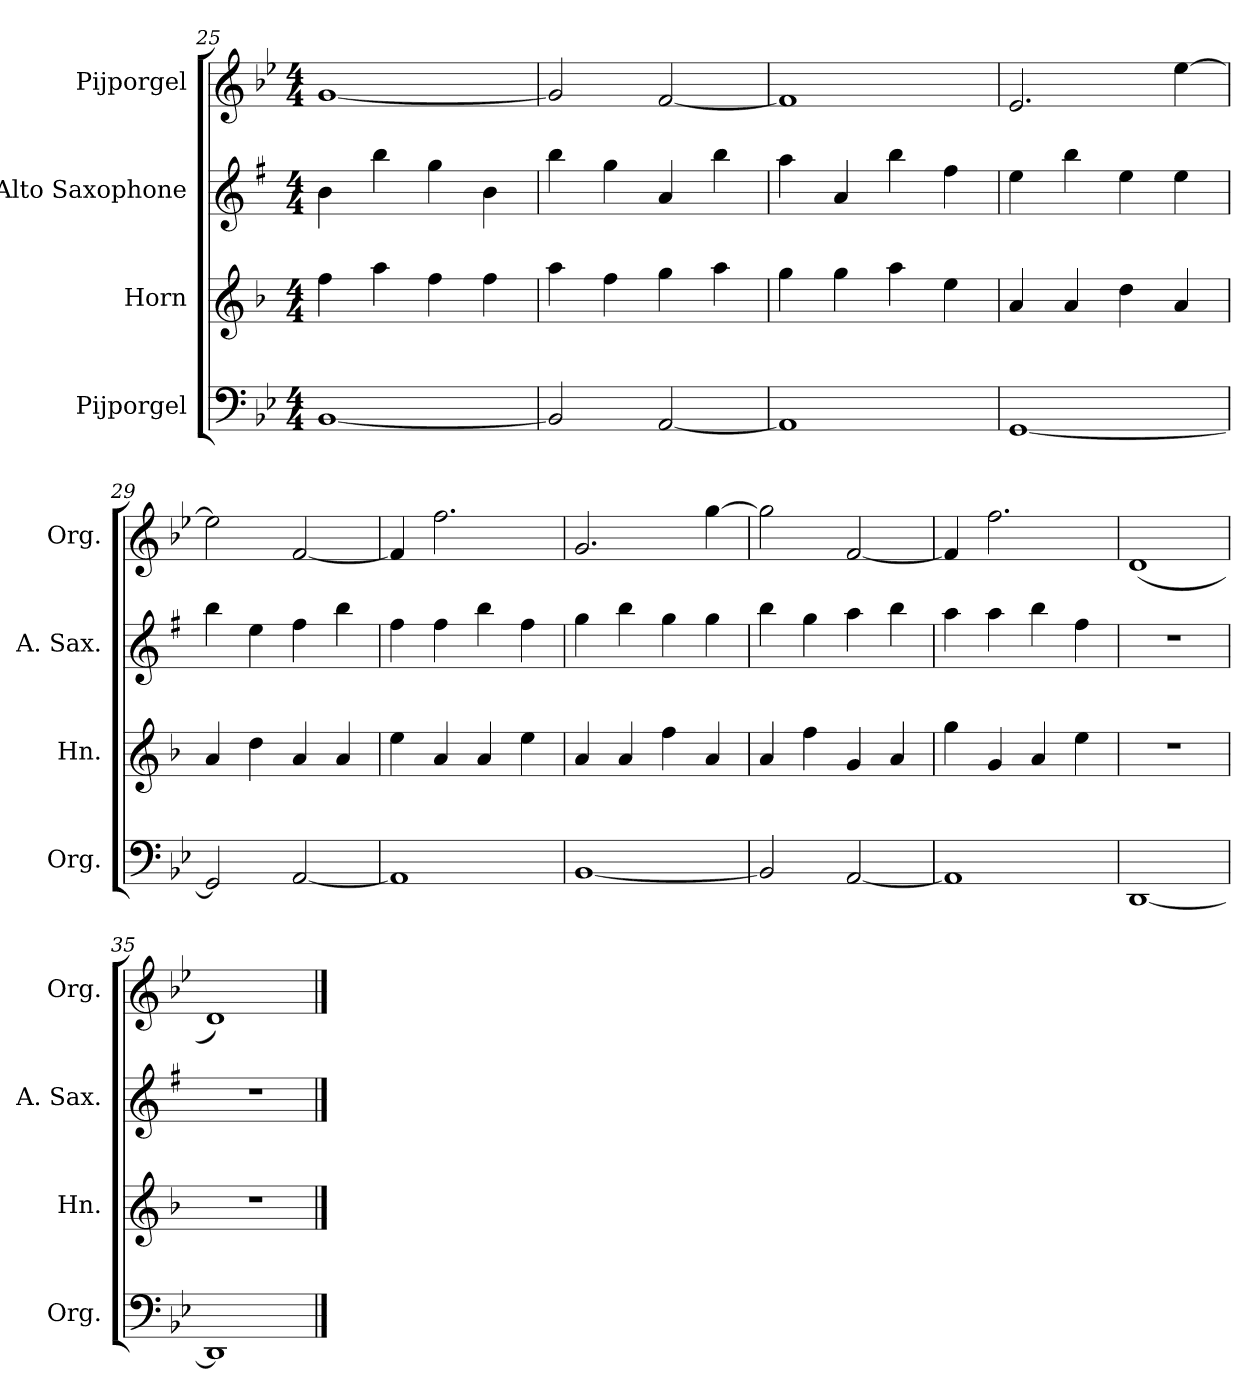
**kern	**kern	**kern	**kern
*part4	*part3	*part2	*part1
*staff4	*staff3	*staff2	*staff1
*I"Pijporgel	*I"Horn	*I"Alto Saxophone	*I"Pijporgel
*I'Org.	*I'Hn.	*I'A. Sax.	*I'Org.
*clefF4	*clefG2	*clefG2	*clefG2
*	*ITrd4c7	*ITrd5c9	*
*k[b-e-]	*k[b-e-]	*k[b-e-]	*k[b-e-]
*M4/4	*M4/4	*M4/4	*M4/4
=25	=25	=25	=25
[1BB-	4b-\	4d\	[1g
.	4dd\	4dd\	.
.	4b-\	4b-\	.
.	4b-\	4d\	.
=26	=26	=26	=26
2BB-/]	4dd\	4dd\	2g/]
.	4b-\	4b-\	.
[2AA/	4cc\	4c/	[2f/
.	4dd\	4dd\	.
=27	=27	=27	=27
1AA]	4cc\	4cc\	1f]
.	4cc\	4c/	.
.	4dd\	4dd\	.
.	4a\	4a\	.
=28	=28	=28	=28
[1GG	4d/	4g\	2.e-/
.	4d/	4dd\	.
.	4g\	4g\	.
.	4d/	4g\	[4ee-\
=29	=29	=29	=29
2GG/]	4d/	4dd\	2ee-\]
.	4g\	4g\	.
[2AA/	4d/	4a\	[2f/
.	4d/	4dd\	.
=30	=30	=30	=30
1AA]	4a\	4a\	4f/]
.	4d/	4a\	2.ff\
.	4d/	4dd\	.
.	4a\	4a\	.
=31	=31	=31	=31
[1BB-	4d/	4b-\	2.g/
.	4d/	4dd\	.
.	4b-\	4b-\	.
.	4d/	4b-\	[4gg\
!!LO:LB:g=z
=32	=32	=32	=32
2BB-/]	4d/	4dd\	2gg\]
.	4b-\	4b-\	.
[2AA/	4c/	4cc\	[2f/
.	4d/	4dd\	.
=33	=33	=33	=33
1AA]	4cc\	4cc\	4f/]
.	4c/	4cc\	2.ff\
.	4d/	4dd\	.
.	4a\	4a\	.
=34	=34	=34	=34
[1DD	1r	1r	(1d
=35	=35	=35	=35
1DD]	1r	1r	1d)
==	==	==	==
*-	*-	*-	*-
